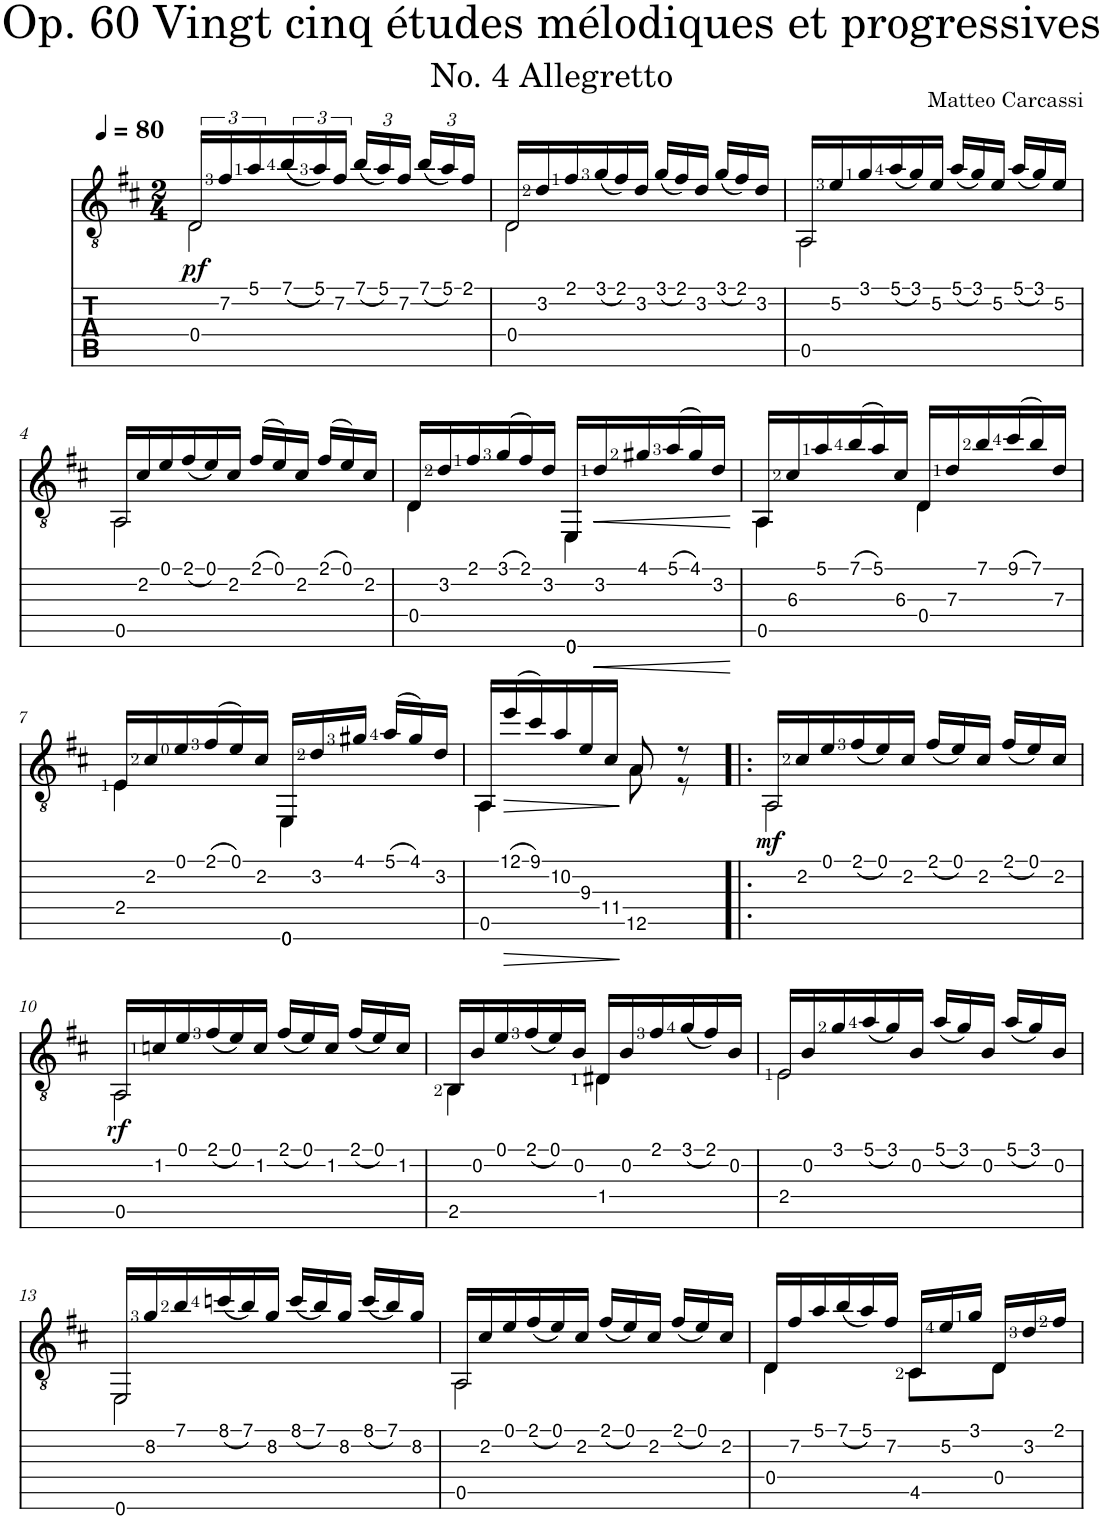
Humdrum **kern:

**kern	**kern	**dynam
*part1	*part1	*part1
*staff2	*staff1	*staff1/2
*I"Classical Guitar	*	*
*I'Guit.	*	*
*stria6	*	*
*	*clefGv2	*
*k[f#c#]	*k[f#c#]	*
*D:	*D:	*
*M2/4	*M2/4	*
*MM80	*MM80	*
*Xbrackettup	*	*
=1	=1	=1
*^	*^	*
!	!	!	!	!LO:DY:b
24DLL	2D	24D/LL	2D\	other-dynamics
24f#	.	24f#/	.	.
24aJ	.	24a/	.	.
24bL	.	(<24b/	.	.
24a	.	24a/)	.	.
24f#JJ	.	24f#/JJ	.	.
*	*	*Xbrackettup	*	*
24bLL	.	(<24b/LL	.	.
24a	.	24a/)	.	.
24f#J	.	24f#/JJ	.	.
24bL	.	(<24b/LL	.	.
24a	.	24a/)	.	.
24f#JJ	.	24f#/JJ	.	.
=2	=2	=2	=2	=2
*	*	*brackettup	*	*
24DLL	2D	24D/LL	2D\	.
24d	.	24d/	.	.
24f#J	.	24f#/	.	.
24gL	.	(<24g/	.	.
24f#	.	24f#/)	.	.
24dJJ	.	24d/JJ	.	.
*	*	*Xbrackettup	*	*
24gLL	.	(<24g/LL	.	.
24f#	.	24f#/)	.	.
24dJ	.	24d/JJ	.	.
24gL	.	(<24g/LL	.	.
24f#	.	24f#/)	.	.
24dJJ	.	24d/JJ	.	.
=3	=3	=3	=3	=3
*	*	*brackettup	*	*
24AALL	2AA	24AA/LL	2AA\	.
24e	.	24e/	.	.
24gJ	.	24g/	.	.
24aL	.	(<24a/	.	.
24g	.	24g/)	.	.
24eJJ	.	24e/JJ	.	.
*	*	*Xbrackettup	*	*
24aLL	.	(<24a/LL	.	.
24g	.	24g/)	.	.
24eJ	.	24e/JJ	.	.
24aL	.	(<24a/LL	.	.
24g	.	24g/)	.	.
24eJJ	.	24e/JJ	.	.
!!LO:LB:g=z	!!
=4	=4	=4	=4	=4
*	*	*brackettup	*	*
24AALL	2AA	24AA/LL	2AA\	.
24c#	.	24c#/	.	.
24eJ	.	24e/	.	.
24f#L	.	(<24f#/	.	.
24e	.	24e/)	.	.
24c#JJ	.	24c#/JJ	.	.
*	*	*Xbrackettup	*	*
24f#LL	.	(24f#/LL	.	.
24e	.	24e/)	.	.
24c#J	.	24c#/JJ	.	.
24f#L	.	(24f#/LL	.	.
24e	.	24e/)	.	.
24c#JJ	.	24c#/JJ	.	.
=5	=5	=5	=5	=5
*	*	*brackettup	*	*
24DLL	4D	24D/LL	4D\	.
24d	.	24d/	.	.
24f#J	.	24f#/	.	.
24gL	.	(24g/	.	.
24f#	.	24f#/)	.	.
24dJJ	.	24d/JJ	.	.
24EELL	4EE	24EE/LL	4EE\	.
!	!	!	!	!LO:HP:b
24d	.	24d/	.	<
24g#XJ	.	24g#X/	.	.
24aL	.	(24a/	.	.
24g#	.	24g#/)	.	.
24dJJ	.	24d/JJ	.	.
*v	*v	*	*	*
*	*v	*v	*
.	.	[
=6	=6	=6
*^	*^	*
24AALL	4AA	24AA/LL	4AA\	.
24c#	.	24c#/	.	.
24aJ	.	24a/	.	.
24bL	.	(24b/	.	.
24a	.	24a/)	.	.
24c#JJ	.	24c#/JJ	.	.
24DLL	4D	24D/LL	4D\	.
24d	.	24d/	.	.
24bJ	.	24b/	.	.
24cc#L	.	(24cc#/	.	.
24b	.	24b/)	.	.
24dJJ	.	24d/JJ	.	.
!!LO:LB:g=z	!!
=7	=7	=7	=7	=7
24ELL	4E	24E/LL	4E\	.
24c#	.	24c#/	.	.
24eJ	.	24e/	.	.
24f#L	.	(24f#/	.	.
24e	.	24e/)	.	.
24c#JJ	.	24c#/JJ	.	.
*	*	*Xbrackettup	*	*
24EELL	4EE	24EE/LL	4EE\	.
24d	.	24d/	.	.
24g#XJ	.	24g#X/JJ	.	.
24aL	.	(24a/LL	.	.
24g#	.	24g#/)	.	.
24dJJ	.	24d/JJ	.	.
=8	=8	=8	=8	=8
*	*	*brackettup	*	*
24AALL	4AA	24AA/LL	4AA\	.
!	!	!	!	!LO:HP:b
24ee	.	(24ee/	.	>
24cc#J	.	24cc#/)	.	.
24aL	.	24a/	.	.
24e	.	24e/	.	.
24c#JJ	.	24c#/JJ	.	.
8A	8A	8A/	8A\	]
8r	8r	8r	8r	.
=9!|:	=9!|:	=9!|:	=9!|:	=9!|:
!	!	!	!	!LO:DY:b
24AALL	2AA	24AA/LL	2AA\	mf
24c#	.	24c#/	.	.
24eJ	.	24e/	.	.
24f#L	.	(<24f#/	.	.
24e	.	24e/)	.	.
24c#JJ	.	24c#/JJ	.	.
*	*	*Xbrackettup	*	*
24f#LL	.	(<24f#/LL	.	.
24e	.	24e/)	.	.
24c#J	.	24c#/JJ	.	.
24f#L	.	(<24f#/LL	.	.
24e	.	24e/)	.	.
24c#JJ	.	24c#/JJ	.	.
!!LO:LB:g=z	!!
=10	=10	=10	=10	=10
*	*	*brackettup	*	*
!	!	!	!	!LO:DY:b
24AALL	2AA	24AA/LL	2AA\	rf
24cn	.	24cn/	.	.
24eJ	.	24e/	.	.
24f#L	.	(<24f#/	.	.
24e	.	24e/)	.	.
24cJJ	.	24c/JJ	.	.
*	*	*Xbrackettup	*	*
24f#LL	.	(<24f#/LL	.	.
24e	.	24e/)	.	.
24cJ	.	24c/JJ	.	.
24f#L	.	(<24f#/LL	.	.
24e	.	24e/)	.	.
24cJJ	.	24c/JJ	.	.
=11	=11	=11	=11	=11
*	*	*brackettup	*	*
24BBLL	4BB	24BB/LL	4BB\	.
24B	.	24B/	.	.
24eJ	.	24e/	.	.
24f#L	.	(<24f#/	.	.
24e	.	24e/)	.	.
24BJJ	.	24B/JJ	.	.
24D#XLL	4D#	24D#X/LL	4D#\	.
24B	.	24B/	.	.
24f#J	.	24f#/	.	.
24gL	.	(<24g/	.	.
24f#	.	24f#/)	.	.
24BJJ	.	24B/JJ	.	.
=12	=12	=12	=12	=12
24ELL	2E	24E/LL	2E\	.
24B	.	24B/	.	.
24gJ	.	24g/	.	.
24aL	.	(<24a/	.	.
24g	.	24g/)	.	.
24BJJ	.	24B/JJ	.	.
*	*	*Xbrackettup	*	*
24aLL	.	(<24a/LL	.	.
24g	.	24g/)	.	.
24BJ	.	24B/JJ	.	.
24aL	.	(<24a/LL	.	.
24g	.	24g/)	.	.
24BJJ	.	24B/JJ	.	.
!!LO:LB:g=z	!!
=13	=13	=13	=13	=13
*	*	*brackettup	*	*
24EELL	2EE	24EE/LL	2EE\	.
24g	.	24g/	.	.
24bJ	.	24b/	.	.
24ccnL	.	(<24ccn/	.	.
24b	.	24b/)	.	.
24gJJ	.	24g/JJ	.	.
*	*	*Xbrackettup	*	*
24ccLL	.	(<24cc/LL	.	.
24b	.	24b/)	.	.
24gJ	.	24g/JJ	.	.
24ccL	.	(<24cc/LL	.	.
24b	.	24b/)	.	.
24gJJ	.	24g/JJ	.	.
=14	=14	=14	=14	=14
*	*	*brackettup	*	*
24AALL	2AA	24AA/LL	2AA\	.
24c#	.	24c#/	.	.
24eJ	.	24e/	.	.
24f#L	.	(<24f#/	.	.
24e	.	24e/)	.	.
24c#JJ	.	24c#/JJ	.	.
*	*	*Xbrackettup	*	*
24f#LL	.	(<24f#/LL	.	.
24e	.	24e/)	.	.
24c#J	.	24c#/JJ	.	.
24f#L	.	(<24f#/LL	.	.
24e	.	24e/)	.	.
24c#JJ	.	24c#/JJ	.	.
=15	=15	=15	=15	=15
*	*	*brackettup	*	*
24DLL	4D	24D/LL	4D\	.
24f#	.	24f#/	.	.
24aJ	.	24a/	.	.
24bL	.	(<24b/	.	.
24a	.	24a/)	.	.
24f#JJ	.	24f#/JJ	.	.
*	*	*Xbrackettup	*	*
24C#LL	8C#L	24C#/LL	8C#\L	.
24e	.	24e/	.	.
24gJ	.	24g/JJ	.	.
24DL	8DJ	24D/LL	8D\J	.
24d	.	24d/	.	.
24f#JJ	.	24f#/JJ	.	.
*v	*v	*	*	*
*	*v	*v	*
=	=	=
*-	*-	*-
